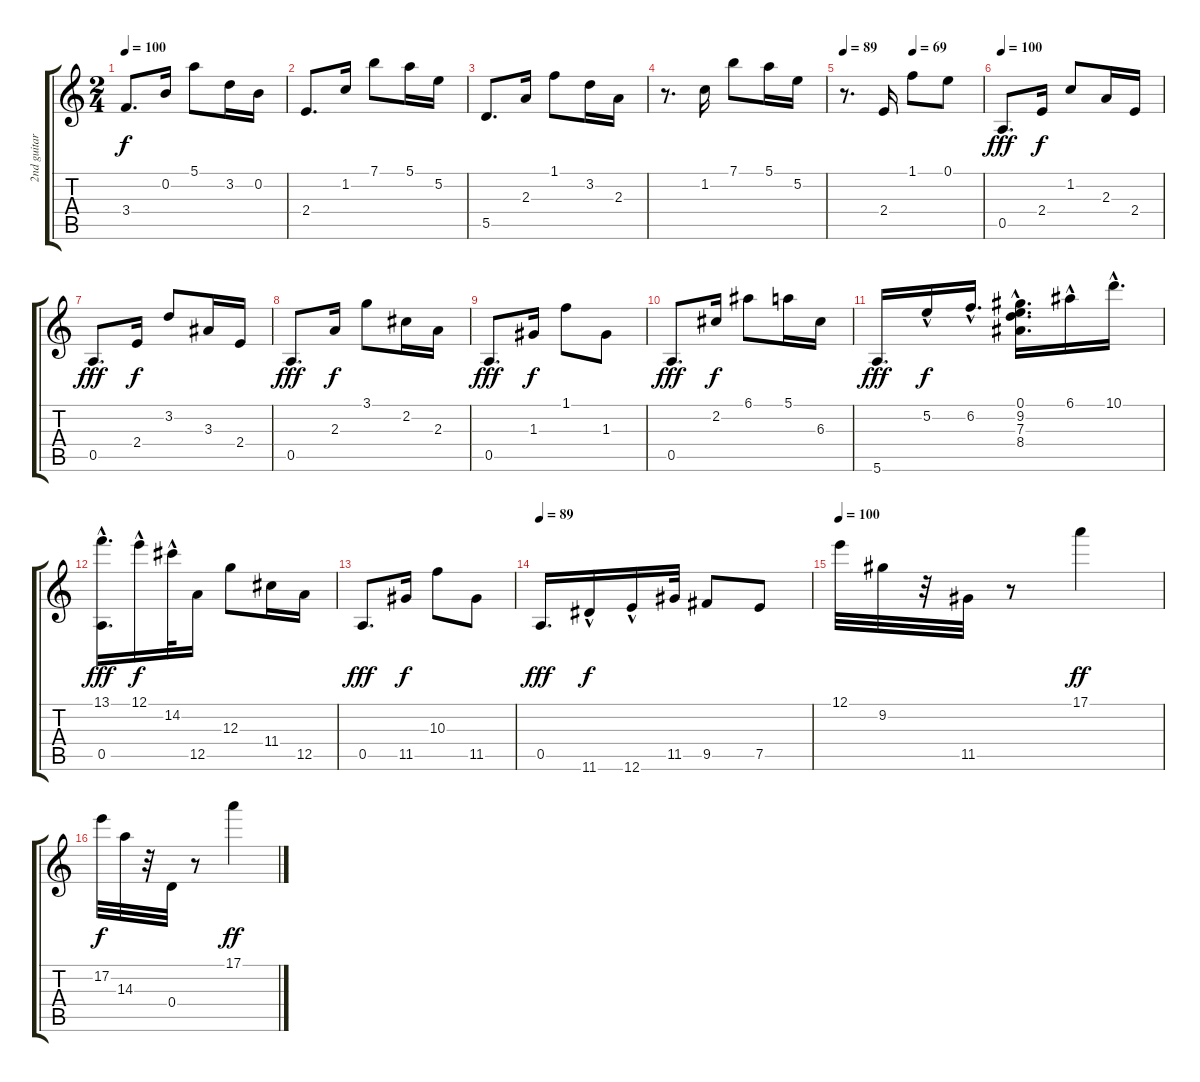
\track ("2nd guitar" "2nd guitar") {instrument acousticguitarnylon}
\staff {score tabs}
\tuning (E4 B3 G3 D3 A2 E2) {hide}
\ts (2 4)
\tempo 100
\clef g2
\ks c
3.4.8{d dy f} 0.2.16 5.1.8 3.2.16 0.2.16 |
2.4.8{d} 1.2.16 7.1.8 5.1.16 5.2.16 |
5.5.8{d} 2.3.16 1.1.8 3.2.16 2.3.16 |
r.8{d} 1.2.16 7.1.8 5.1.16 5.2.16 |
\tempo 89
\tempo (69 0.5)
r.8{d} 2.4.16 1.1.8 0.1.8 |
\tempo 100
0.5.8{d dy fff} 2.4.16{dy f} 1.2.8 2.3.16 2.4.16 |
0.5.8{d dy fff} 2.4.16{dy f} 3.2.8 3.3.16 2.4.16 |
0.5.8{d dy fff} 2.3.16{dy f} 3.1.8 2.2.16 2.3.16 |
0.5.8{d dy fff} 1.3.16{dy f} 1.1.8 1.3.8 |
0.5.8{d dy fff} 2.2.16{dy f} 6.1.8 5.1.16 6.3.16 |
5.6.16{d dy fff} 5.2{hac}.16{dy f} 6.2{hac}.16{d} (0.1{hac} 9.2{hac} 7.3{hac} 8.4{hac}).16{d} 6.1{hac}.16 10.1{hac}.16{d} |
(13.1{hac} 0.5).16{d dy fff} 12.1{hac}.16{dy f} 14.2{hac}.32 12.5.16 12.3.8 11.4.16 12.5.16 |
0.5.8{d dy fff} 11.5.16{dy f} 10.3.8 11.5.8 |
\tempo 89
0.5.16{d dy fff} 11.6{hac}.16{dy f} 12.6{hac}.16 11.5.32 9.5.8 7.5.8 |
\tempo 100
12.1.32 9.2.32 r.32 11.5.32 r.8 17.1.4{dy ff} |
17.2.32{dy f} 14.3.32 r.32 0.4.32 r.8 17.1.4{dy ff}
